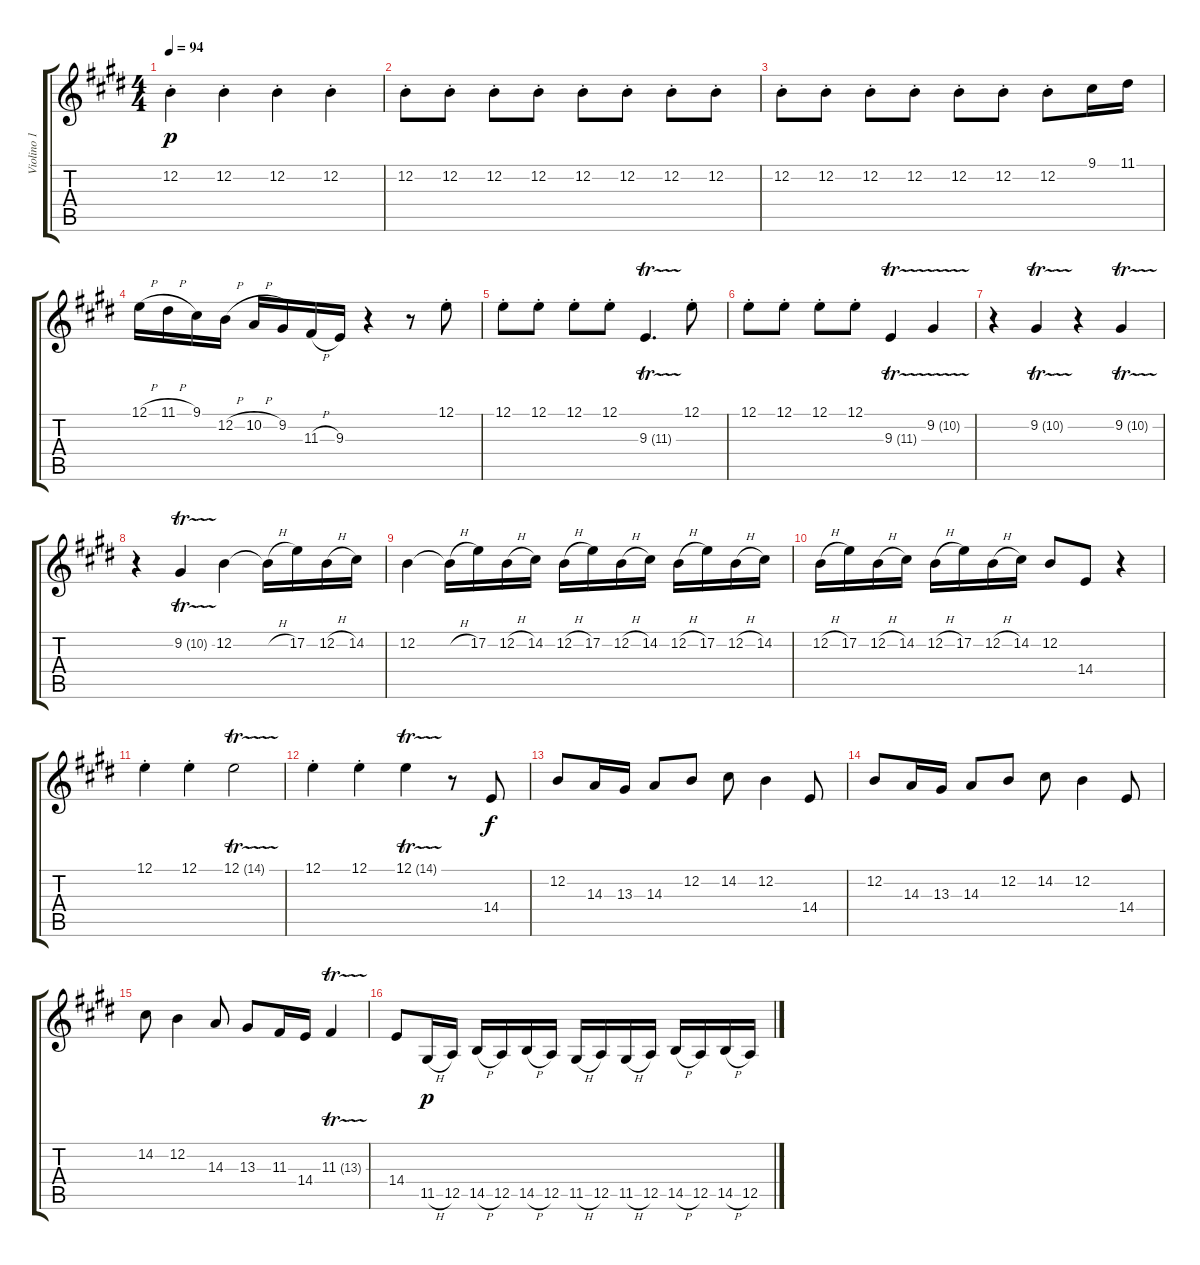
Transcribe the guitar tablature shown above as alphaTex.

\track ("Violino 1" "Violino 1") {instrument violin}
\staff {score tabs}
\tuning (E4 B3 G3 D3 A2 E2) {hide}
\ts (4 4)
\tempo 94
\clef g2
\ks e
12.2{st}.4{dy p} 12.2{st}.4 12.2{st}.4 12.2{st}.4 |
\ks c#minor
12.2{st}.8 12.2{st}.8 12.2{st}.8 12.2{st}.8 12.2{st}.8 12.2{st}.8 12.2{st}.8 12.2{st}.8 |
12.2{st}.8 12.2{st}.8 12.2{st}.8 12.2{st}.8 12.2{st}.8 12.2{st}.8 12.2{st}.8 9.1.16 11.1.16 |
\ks e
12.1{h}.16 11.1{h}.16 9.1.16 12.2{h}.16 10.2{h}.16 9.2.16 11.3{h}.16 9.3.16 r.4 r.8 12.1{st}.8 |
\ks c#minor
12.1{st}.8 12.1{st}.8 12.1{st}.8 12.1{st}.8 9.3{tr (11 32)}.4{d} 12.1{st}.8 |
12.1{st}.8 12.1{st}.8 12.1{st}.8 12.1{st}.8 9.3{tr (11 32)}.4 9.2{tr (10 32)}.4 |
\ks e
r.4 9.2{tr (10 32)}.4 r.4 9.2{tr (10 32)}.4 |
\ks c#minor
r.4 9.2{tr (10 32)}.4 12.2.4 12.2{h t}.16 17.2.16 12.2{h}.16 14.2.16 |
12.2.4 12.2{h t}.16 17.2.16 12.2{h}.16 14.2.16 12.2{h}.16 17.2.16 12.2{h}.16 14.2.16 12.2{h}.16 17.2.16 12.2{h}.16 14.2.16 |
\ks e
12.2{h}.16 17.2.16 12.2{h}.16 14.2.16 12.2{h}.16 17.2.16 12.2{h}.16 14.2.16 12.2.8 14.4.8 r.4 |
\ks c#minor
12.1{st}.4 12.1{st}.4 12.1{tr (14 32)}.2 |
12.1{st}.4 12.1{st}.4 12.1{tr (14 32)}.4 r.8 14.4.8{dy f} |
\ks e
12.2.8 14.3.16 13.3.16 14.3.8 12.2.8 14.2.8 12.2.4 14.4.8 |
\ks c#minor
12.2.8 14.3.16 13.3.16 14.3.8 12.2.8 14.2.8 12.2.4 14.4.8 |
14.2.8 12.2.4 14.3.8 13.3.8 11.3.16 14.4.16 11.3{tr (13 32)}.4 |
\ks e
14.4.8 11.5{h}.16{dy p} 12.5.16 14.5{h}.16 12.5.16 14.5{h}.16 12.5.16 11.5{h}.16 12.5.16 11.5{h}.16 12.5.16 14.5{h}.16 12.5.16 14.5{h}.16 12.5.16
